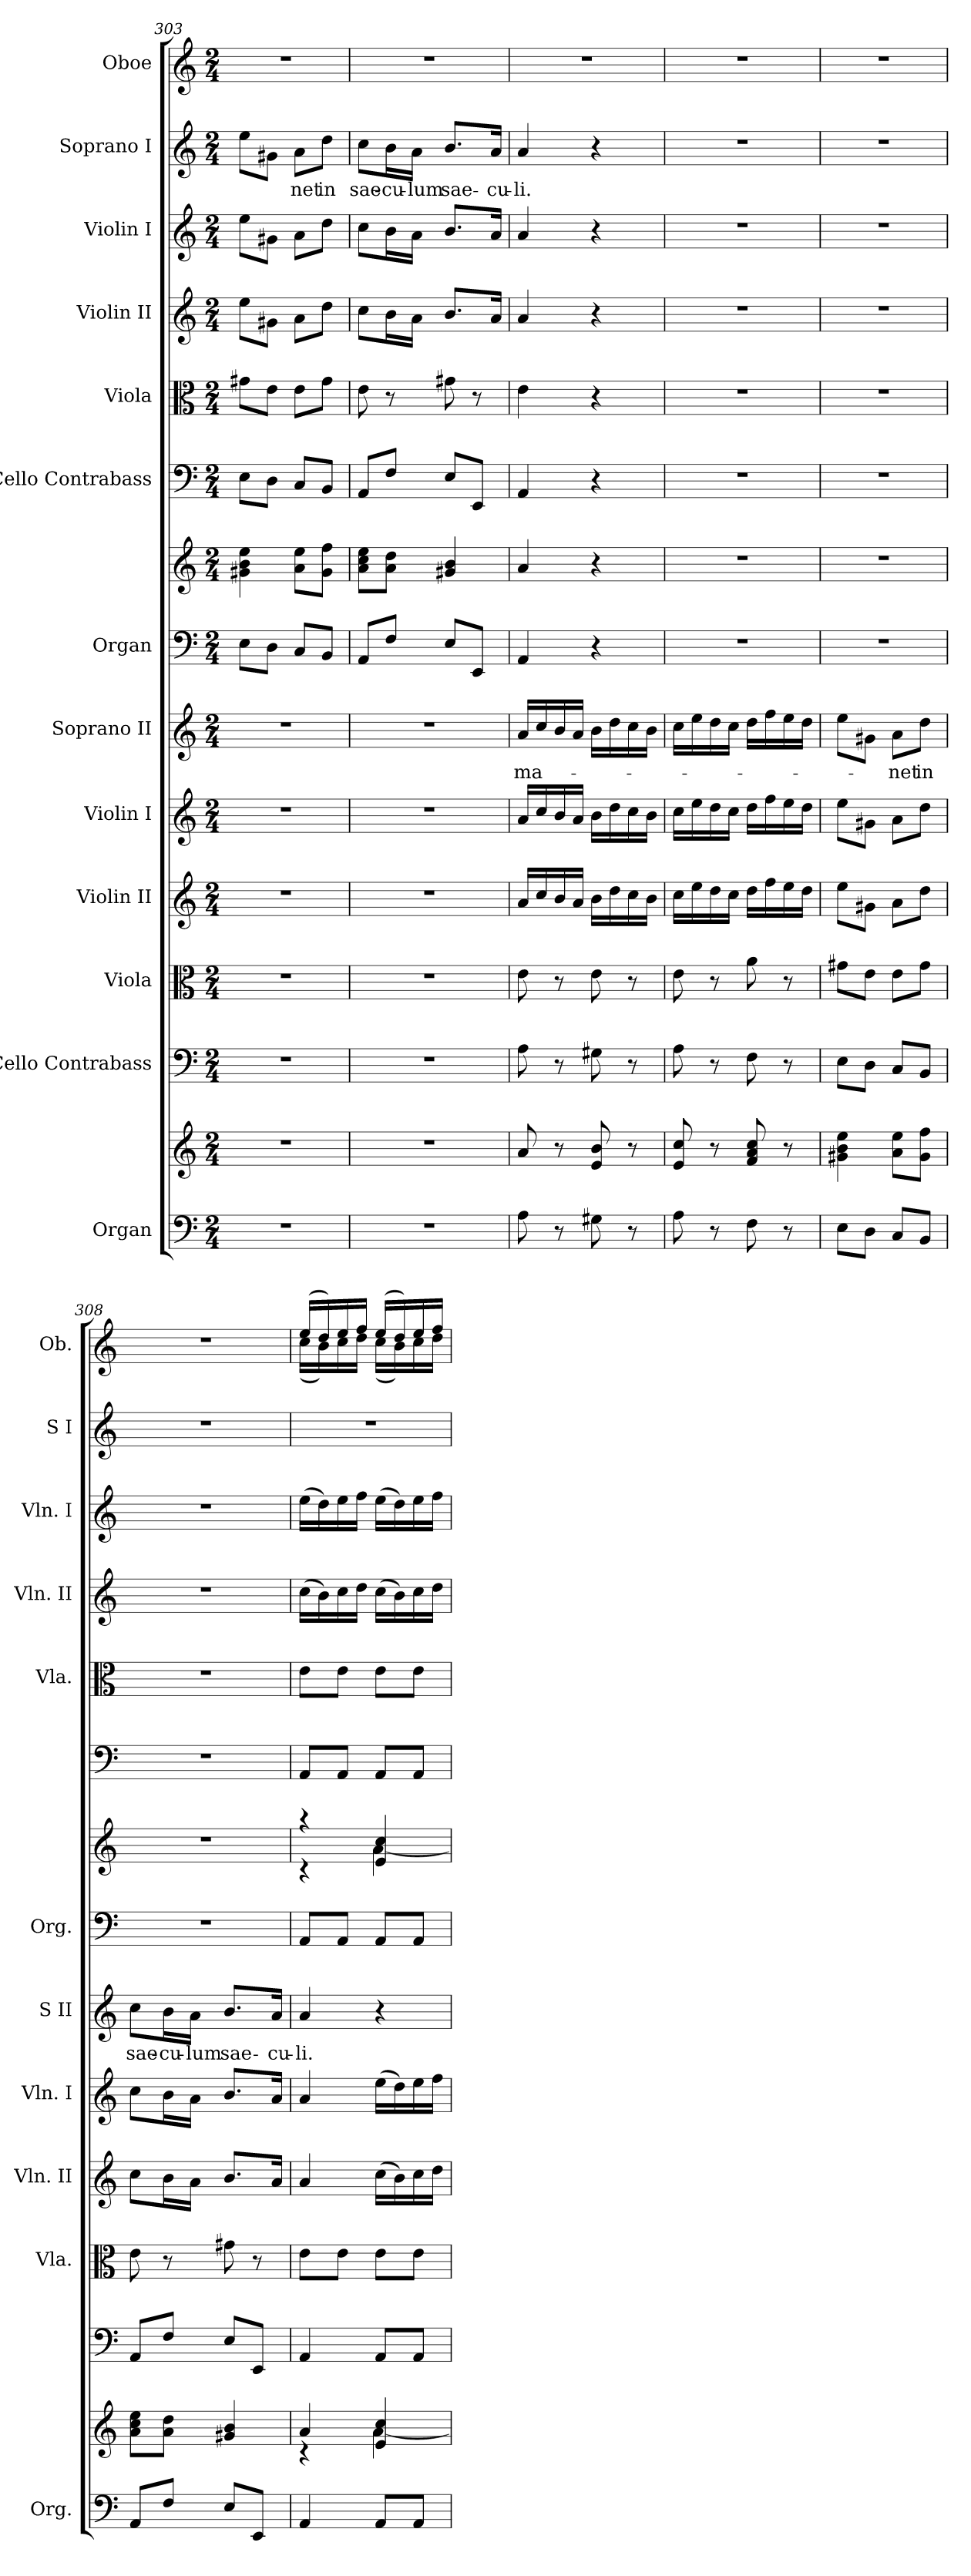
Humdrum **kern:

**kern	**kern	**kern	**kern	**kern	**kern	**kern	**text	**kern	**kern	**kern	**kern	**kern	**kern	**kern	**text	**kern
*part13	*part13	*part12	*part11	*part10	*part9	*part8	*part8	*part7	*part7	*part6	*part5	*part4	*part3	*part2	*part2	*part1
*staff15	*staff14	*staff13	*staff12	*staff11	*staff10	*staff9	*staff9	*staff8	*staff7	*staff6	*staff5	*staff4	*staff3	*staff2	*staff2	*staff1
*I"Organ	*	*I"Cello Contrabass	*I"Viola	*I"Violin II	*I"Violin I	*I"Soprano II	*	*I"Organ	*	*I"Cello Contrabass	*I"Viola	*I"Violin II	*I"Violin I	*I"Soprano I	*	*I"Oboe
*I'Org.	*	*	*I'Vla.	*I'Vln. II	*I'Vln. I	*I'S II	*	*I'Org.	*	*	*I'Vla.	*I'Vln. II	*I'Vln. I	*I'S I	*	*I'Ob.
*clefF4	*clefG2	*clefF4	*clefC3	*clefG2	*clefG2	*clefG2	*	*clefF4	*clefG2	*clefF4	*clefC3	*clefG2	*clefG2	*clefG2	*	*clefG2
*k[]	*k[]	*k[]	*k[]	*k[]	*k[]	*k[]	*	*k[]	*k[]	*k[]	*k[]	*k[]	*k[]	*k[]	*	*k[]
*a:	*a:	*a:	*a:	*a:	*a:	*a:	*	*a:	*a:	*a:	*a:	*a:	*a:	*a:	*	*a:
*M2/4	*M2/4	*M2/4	*M2/4	*M2/4	*M2/4	*M2/4	*	*M2/4	*M2/4	*M2/4	*M2/4	*M2/4	*M2/4	*M2/4	*	*M2/4
=303	=303	=303	=303	=303	=303	=303	=303	=303	=303	=303	=303	=303	=303	=303	=303	=303
2r	2r	2r	2r	2r	2r	2r	.	8E\L	4g#X\ 4b\ 4ee\	8E\L	8g#X\L	8ee\L	8ee\L	8ee\L	.	2r
.	.	.	.	.	.	.	.	8D\J	.	8D\J	8e\J	8g#X\J	8g#X\J	8g#X\J	.	.
!	!	!	!	!	!	!	!	!	!	!	!	!	!	!	!LO:LY:b	!
.	.	.	.	.	.	.	.	8C/L	8a\ 8ee\L	8C/L	8e\L	8a\L	8a\L	8a\L	-net	.
!	!	!	!	!	!	!	!	!	!	!	!	!	!	!	!LO:LY:b	!
.	.	.	.	.	.	.	.	8BB/J	8g#\ 8ff\J	8BB/J	8g#\J	8dd\J	8dd\J	8dd\J	in	.
=304	=304	=304	=304	=304	=304	=304	=304	=304	=304	=304	=304	=304	=304	=304	=304	=304
!	!	!	!	!	!	!	!	!	!	!	!	!	!	!	!LO:LY:b	!
2r	2r	2r	2r	2r	2r	2r	.	8AA/L	8a\ 8cc\ 8ee\L	8AA/L	8e\	8cc\L	8cc\L	8cc\L	sae-	2r
!	!	!	!	!	!	!	!	!	!	!	!	!	!	!	!LO:LY:b	!
.	.	.	.	.	.	.	.	8F/J	8a\ 8dd\J	8F/J	8r	16b\L	16b\L	16b\L	-cu-	.
!	!	!	!	!	!	!	!	!	!	!	!	!	!	!	!LO:LY:b	!
.	.	.	.	.	.	.	.	.	.	.	.	16a\JJ	16a\JJ	16a\JJ	-lum	.
!	!	!	!	!	!	!	!	!	!	!	!	!	!	!	!LO:LY:b	!
.	.	.	.	.	.	.	.	8E/L	4g#X/ 4b/	8E/L	8g#X\	8.b/L	8.b/L	8.b/L	sae-	.
.	.	.	.	.	.	.	.	8EE/J	.	8EE/J	8r	.	.	.	.	.
!	!	!	!	!	!	!	!	!	!	!	!	!	!	!	!LO:LY:b	!
.	.	.	.	.	.	.	.	.	.	.	.	16a/Jk	16a/Jk	16a/Jk	-cu-	.
=305	=305	=305	=305	=305	=305	=305	=305	=305	=305	=305	=305	=305	=305	=305	=305	=305
!	!	!	!	!	!	!	!LO:LY:b	!	!	!	!	!	!	!	!LO:LY:b	!
8A\	8a/	8A\	8e\	16a/LL	16a/LL	16a/LL	ma-	4AA/	4a/	4AA/	4e\	4a/	4a/	4a/	-li.	2r
.	.	.	.	16cc/	16cc/	16cc/	.	.	.	.	.	.	.	.	.	.
8r	8r	8r	8r	16b/	16b/	16b/	.	.	.	.	.	.	.	.	.	.
.	.	.	.	16a/JJ	16a/JJ	16a/JJ	.	.	.	.	.	.	.	.	.	.
8G#X\	8e/ 8b/	8G#X\	8e\	16b\LL	16b\LL	16b\LL	.	4r	4r	4r	4r	4r	4r	4r	.	.
.	.	.	.	16dd\	16dd\	16dd\	.	.	.	.	.	.	.	.	.	.
8r	8r	8r	8r	16cc\	16cc\	16cc\	.	.	.	.	.	.	.	.	.	.
.	.	.	.	16b\JJ	16b\JJ	16b\JJ	.	.	.	.	.	.	.	.	.	.
!!LO:PB:g=z
=306	=306	=306	=306	=306	=306	=306	=306	=306	=306	=306	=306	=306	=306	=306	=306	=306
8A\	8e/ 8cc/	8A\	8e\	16cc\LL	16cc\LL	16cc\LL	.	2r	2r	2r	2r	2r	2r	2r	.	2r
.	.	.	.	16ee\	16ee\	16ee\	.	.	.	.	.	.	.	.	.	.
8r	8r	8r	8r	16dd\	16dd\	16dd\	.	.	.	.	.	.	.	.	.	.
.	.	.	.	16cc\JJ	16cc\JJ	16cc\JJ	.	.	.	.	.	.	.	.	.	.
8F\	8f/ 8a/ 8cc/	8F\	8a\	16dd\LL	16dd\LL	16dd\LL	.	.	.	.	.	.	.	.	.	.
.	.	.	.	16ff\	16ff\	16ff\	.	.	.	.	.	.	.	.	.	.
8r	8r	8r	8r	16ee\	16ee\	16ee\	.	.	.	.	.	.	.	.	.	.
.	.	.	.	16dd\JJ	16dd\JJ	16dd\JJ	.	.	.	.	.	.	.	.	.	.
=307	=307	=307	=307	=307	=307	=307	=307	=307	=307	=307	=307	=307	=307	=307	=307	=307
8E\L	4g#X\ 4b\ 4ee\	8E\L	8g#X\L	8ee\L	8ee\L	8ee\L	.	2r	2r	2r	2r	2r	2r	2r	.	2r
8D\J	.	8D\J	8e\J	8g#X\J	8g#X\J	8g#X\J	.	.	.	.	.	.	.	.	.	.
!	!	!	!	!	!	!	!LO:LY:b	!	!	!	!	!	!	!	!	!
8C/L	8a\ 8ee\L	8C/L	8e\L	8a\L	8a\L	8a\L	-net	.	.	.	.	.	.	.	.	.
!	!	!	!	!	!	!	!LO:LY:b	!	!	!	!	!	!	!	!	!
8BB/J	8g#\ 8ff\J	8BB/J	8g#\J	8dd\J	8dd\J	8dd\J	in	.	.	.	.	.	.	.	.	.
=308	=308	=308	=308	=308	=308	=308	=308	=308	=308	=308	=308	=308	=308	=308	=308	=308
!	!	!	!	!	!	!	!LO:LY:b	!	!	!	!	!	!	!	!	!
8AA/L	8a\ 8cc\ 8ee\L	8AA/L	8e\	8cc\L	8cc\L	8cc\L	sae-	2r	2r	2r	2r	2r	2r	2r	.	2r
!	!	!	!	!	!	!	!LO:LY:b	!	!	!	!	!	!	!	!	!
8F/J	8a\ 8dd\J	8F/J	8r	16b\L	16b\L	16b\L	-cu-	.	.	.	.	.	.	.	.	.
!	!	!	!	!	!	!	!LO:LY:b	!	!	!	!	!	!	!	!	!
.	.	.	.	16a\JJ	16a\JJ	16a\JJ	-lum	.	.	.	.	.	.	.	.	.
!	!	!	!	!	!	!	!LO:LY:b	!	!	!	!	!	!	!	!	!
8E/L	4g#X/ 4b/	8E/L	8g#X\	8.b/L	8.b/L	8.b/L	sae-	.	.	.	.	.	.	.	.	.
8EE/J	.	8EE/J	8r	.	.	.	.	.	.	.	.	.	.	.	.	.
!	!	!	!	!	!	!	!LO:LY:b	!	!	!	!	!	!	!	!	!
.	.	.	.	16a/Jk	16a/Jk	16a/Jk	-cu-	.	.	.	.	.	.	.	.	.
=309	=309	=309	=309	=309	=309	=309	=309	=309	=309	=309	=309	=309	=309	=309	=309	=309
*	*^	*	*	*	*	*	*	*	*	*	*	*	*	*	*	*
!	!	!	!	!	!	!	!	!LO:LY:b	!	!	!	!	!	!	!	!	!
*	*	*	*	*	*	*	*	*	*	*^	*	*	*	*	*	*	*^
4AA/	4a/	4rc	4AA/	8e\L	4a/	4a/	4a/	-li.	8AA/L	4raa	4rc	8AA/L	8e\L	(>16cc\LL	(>16ee\LL	2r	.	(>16ee/LL	(<16cc\LL
.	.	.	.	.	.	.	.	.	.	.	.	.	.	16b\)	16dd\)	.	.	16dd/)	16b\)
.	.	.	.	8e\J	.	.	.	.	8AA/J	.	.	8AA/J	8e\J	16cc\	16ee\	.	.	16ee/	16cc\
.	.	.	.	.	.	.	.	.	.	.	.	.	.	16dd\JJ	16ff\JJ	.	.	16ff/JJ	16dd\JJ
8AA/L	4e/ 4cc/	[<4a\	8AA/L	8e\L	(>16cc\LL	(>16ee\LL	4r	.	8AA/L	4e/ 4cc/	[<4a\	8AA/L	8e\L	(>16cc\LL	(>16ee\LL	.	.	(>16ee/LL	(<16cc\LL
.	.	.	.	.	16b\)	16dd\)	.	.	.	.	.	.	.	16b\)	16dd\)	.	.	16dd/)	16b\)
8AA/J	.	.	8AA/J	8e\J	16cc\	16ee\	.	.	8AA/J	.	.	8AA/J	8e\J	16cc\	16ee\	.	.	16ee/	16cc\
.	.	.	.	.	16dd\JJ	16ff\JJ	.	.	.	.	.	.	.	16dd\JJ	16ff\JJ	.	.	16ff/JJ	16dd\JJ
*	*v	*v	*	*	*	*	*	*	*	*v	*v	*	*	*	*	*	*	*v	*v
=	=	=	=	=	=	=	=	=	=	=	=	=	=	=	=	=
*-	*-	*-	*-	*-	*-	*-	*-	*-	*-	*-	*-	*-	*-	*-	*-	*-
